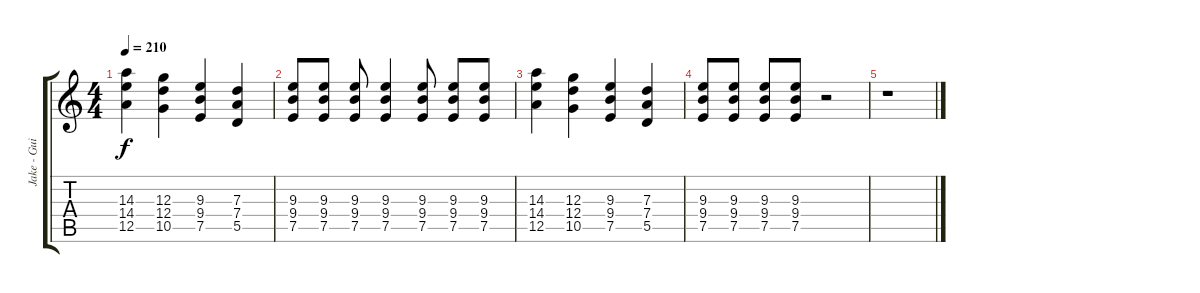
\track ("Jake - Guitar 1" "Jake - Gui") {instrument distortionguitar}
\staff {score tabs}
\tuning (E4 B3 G3 D3 A2 E2) {hide}
\ts (4 4)
\tempo 210
\clef g2
\ks c
(14.3 14.4 12.5).4{dy f} (12.3 12.4 10.5).4 (9.3 9.4 7.5).4 (7.3 7.4 5.5).4 |
(9.3 9.4 7.5).8 (9.3 9.4 7.5).8 (9.3 9.4 7.5).8 (9.3 9.4 7.5).4 (9.3 9.4 7.5).8 (9.3 9.4 7.5).8 (9.3 9.4 7.5).8 |
(14.3 14.4 12.5).4 (12.3 12.4 10.5).4 (9.3 9.4 7.5).4 (7.3 7.4 5.5).4 |
(9.3 9.4 7.5).8 (9.3 9.4 7.5).8 (9.3 9.4 7.5).8 (9.3 9.4 7.5).8 r.2 |
r.1
